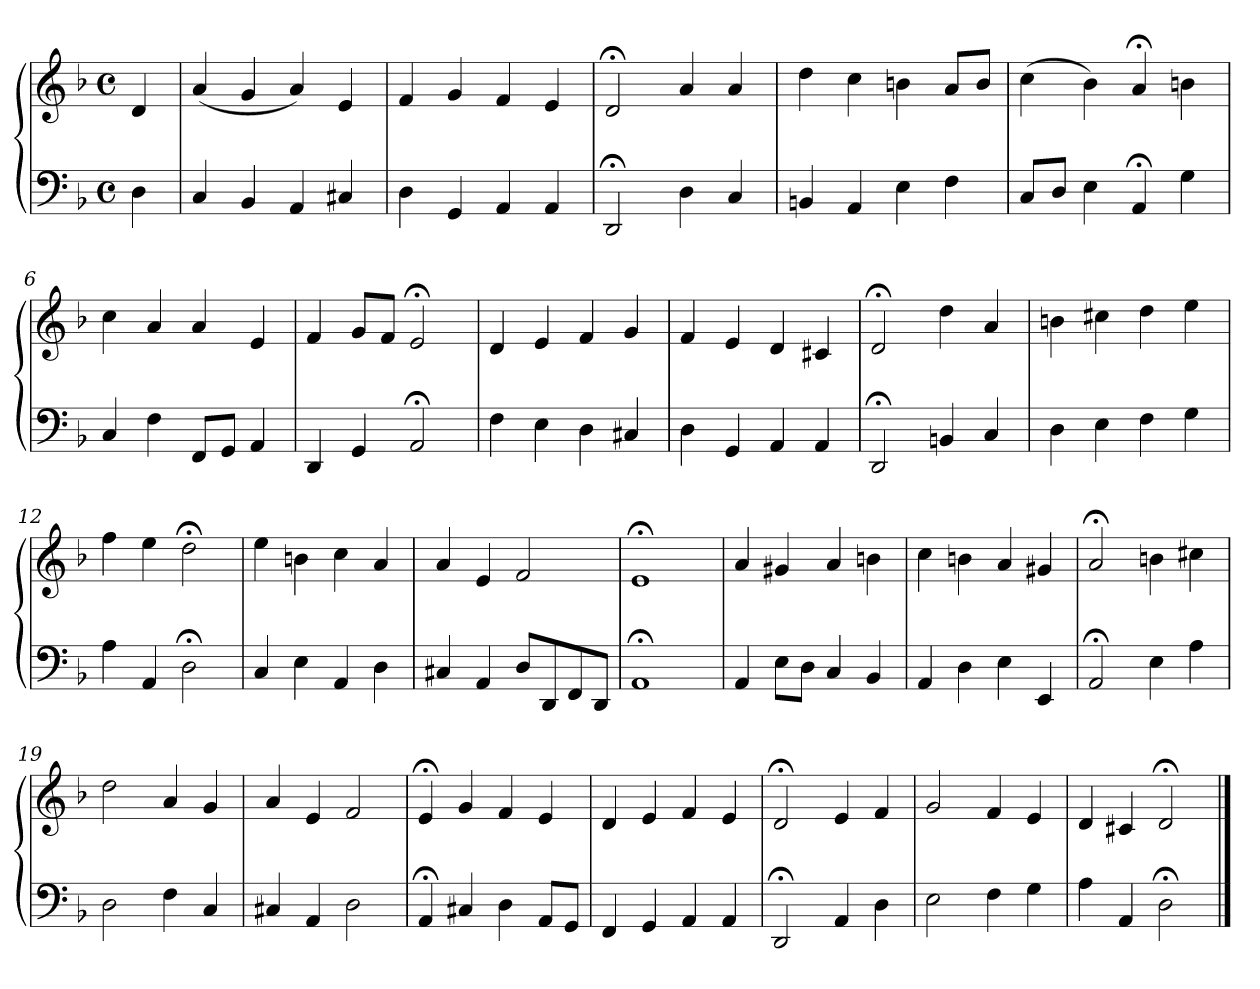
**kern	**kern
*part1	*part1
*staff2	*staff1
*clefF4	*clefG2
*k[b-]	*k[b-]
*M4/4	*M4/4
*met(c)	*met(c)
=	=
4D	4d
=1	=1
4C	(4a
4BB-	4g
4AA	4a)
4C#X	4e
=2	=2
4D	4f
4GG	4g
4AA	4f
4AA	4e
=3	=3
2DD;<	2d;<
4D	4a
4C	4a
=4	=4
4BBn	4dd
4AA	4cc
4E	4bn
4F	8aL
.	8bJ
=5	=5
8CL	(4cc
8DJ	.
4E	4b-)
4AA;<	4a;<
4G	4bn
=6	=6
4C	4cc
4F	4a
8FFL	4a
8GGJ	.
4AA	4e
!!LO:LB:g=z
=7	=7
4DD	4f
4GG	8gL
.	8fJ
2AA;<	2e;<
=8	=8
4F	4d
4E	4e
4D	4f
4C#X	4g
=9	=9
4D	4f
4GG	4e
4AA	4d
4AA	4c#X
=10	=10
2DD;<	2d;<
4BBn	4dd
4C	4a
=11	=11
4D	4bn
4E	4cc#X
4F	4dd
4G	4ee
=12	=12
4A	4ff
4AA	4ee
2D;<	2dd;<
=13	=13
4C	4ee
4E	4bn
4AA	4cc
4D	4a
!!LO:LB:g=z
=14	=14
4C#X	4a
4AA	4e
8DL	2f
8DD	.
8FF	.
8DDJ	.
=15	=15
1AA;<	1e;<
=16	=16
4AA	4a
8EL	4g#X
8DJ	.
4C	4a
4BB-	4bn
=17	=17
4AA	4cc
4D	4bn
4E	4a
4EE	4g#X
=18	=18
2AA;<	2a;<
4E	4bn
4A	4cc#X
=19	=19
2D	2dd
4F	4a
4C	4g
=20	=20
4C#X	4a
4AA	4e
2D	2f
=21	=21
4AA;<	4e;<
4C#X	4g
4D	4f
8AAL	4e
8GGJ	.
!!LO:LB:g=z
=22	=22
4FF	4d
4GG	4e
4AA	4f
4AA	4e
=23	=23
2DD;<	2d;<
4AA	4e
4D	4f
=24	=24
2E	2g
4F	4f
4G	4e
=25	=25
4A	4d
4AA	4c#X
2D;<	2d;<
==	==
*-	*-
